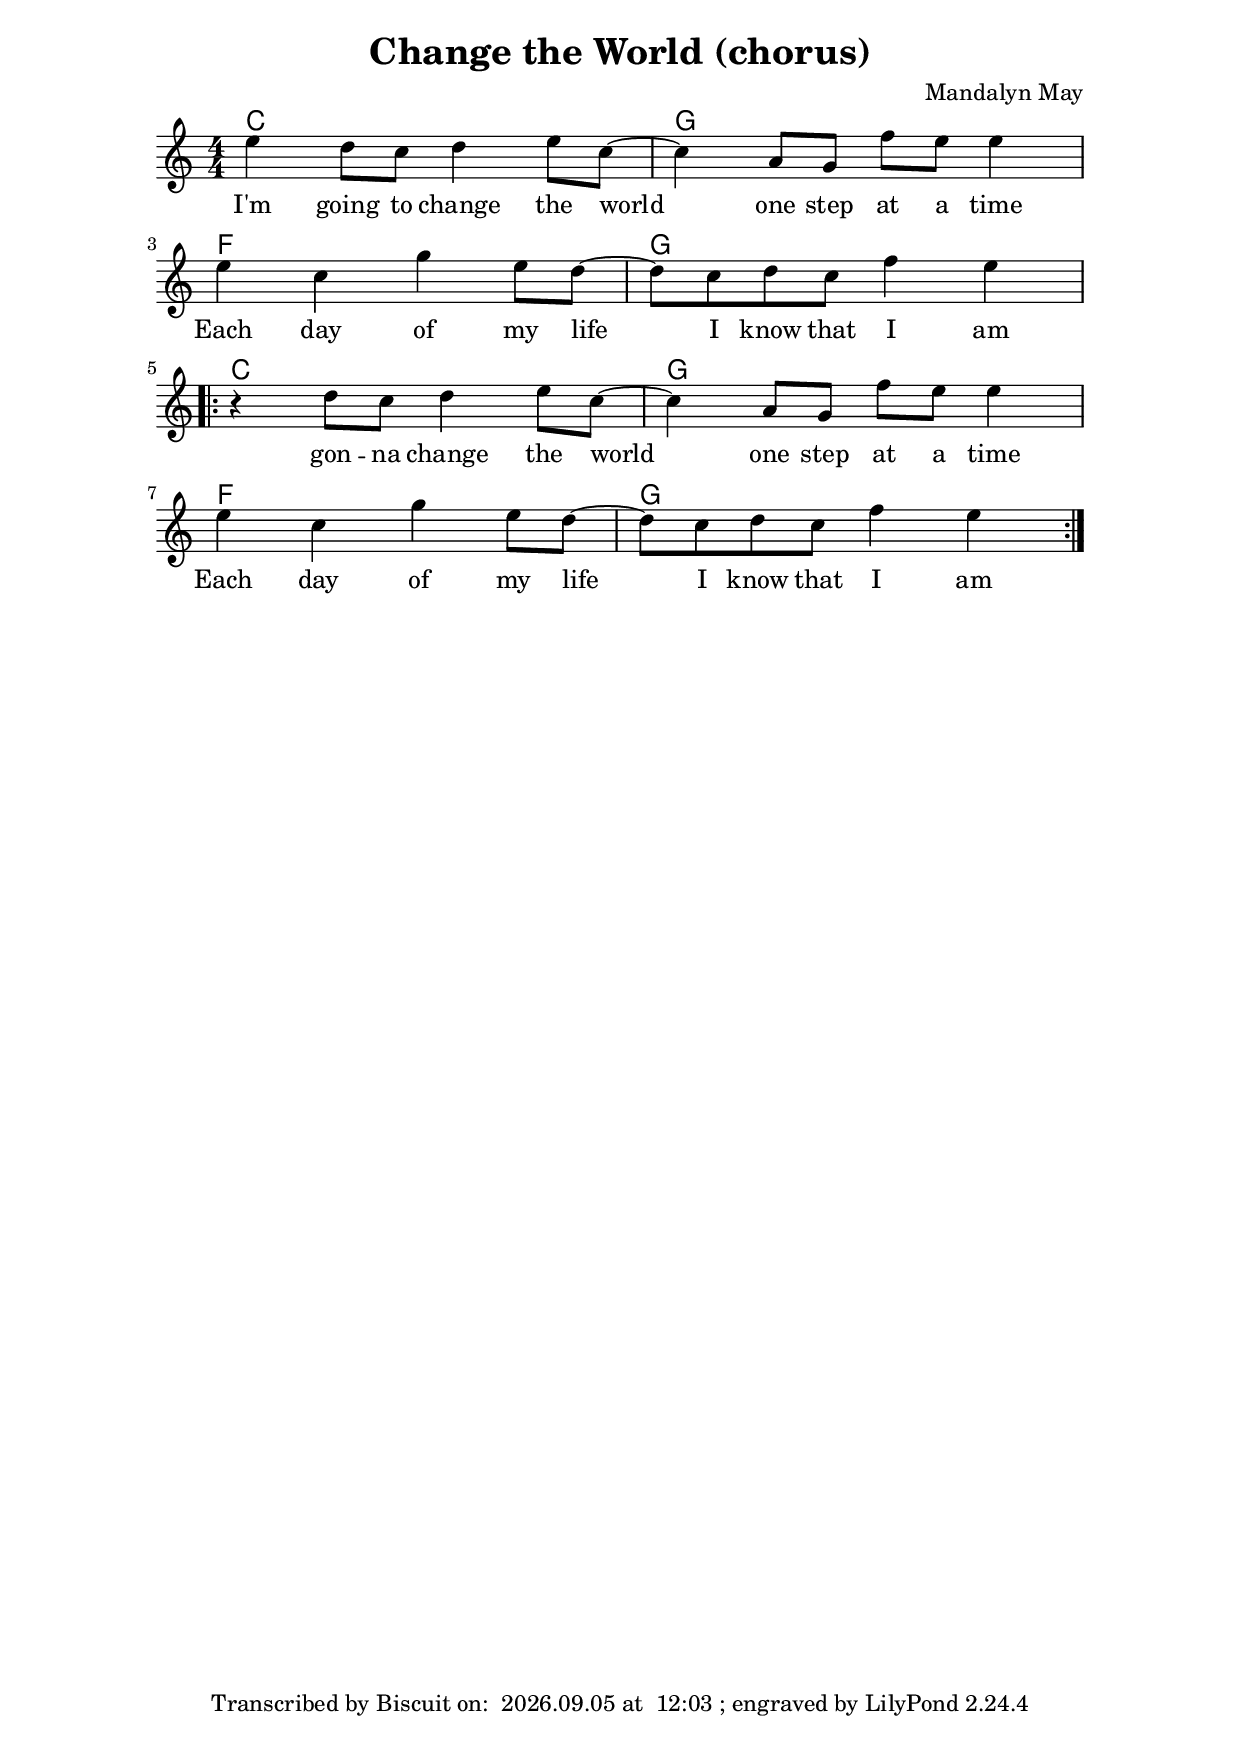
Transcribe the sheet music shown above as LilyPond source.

\version "2.16.1"

date = #(strftime "%Y.%m.%d" (localtime (current-time)))
hour = #(strftime "%H:%M" (localtime (current-time)))
\header {
  title = "Change the World (chorus)"
  composer = "Mandalyn May"
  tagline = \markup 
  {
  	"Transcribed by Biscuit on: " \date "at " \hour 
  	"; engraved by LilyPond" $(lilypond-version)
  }
}

% ****************************************************************
% Start cut-&-pastable-section
% ****************************************************************

\paper {
  indent = 0\mm
  line-width = 160\mm
  force-assignment = #""
  line-width = #(- line-width (* mm  3.000000))
}


% ****************************************************************
%\include "../fretboards/biscuit-fretboards.ly"

chorusChords = \chordmode 
{
	c1 | g1| f1 | g | 
	c1 | g1| f1 | g | 
}


%strum on 1     &3 &4
chorusMelody =
\new Voice = "chorusVocal"
{
  e4 d8 c8 d4 e8 c8 ~ | c4  a8 g8 f'8 e8 e4 |
  \break
  e4 c4 g'4 e8 d8 ~ | d8 c8 d8 c8 f4 e4 |
  \repeat volta 2
	{
	  r4 d8 c8 d4 e8 c8 ~ | c4  a8 g8 f'8 e8 e4 |
	  \break
	  e4 c4 g'4 e8 d8 ~ | d8 c8 d8 c8 f4 e4 |
	}
}


chorusLyrics = 
  \new Lyrics  \lyricsto chorusVocal 
  {
  I'm going to change the world | one step at a time 
  Each day of my life | I know that I am |
  
  gon -- na change the world | one step at a time 
  Each day of my life | I know that I am |
  }

%%%%%%%%%%%%%%%%%%%%%%%%%%%%%%%%%%%%%%%%%%%%%%

\score
{
<<
	\new ChordNames 
	{
		%\with { midiInstrument = #"acoustic guitar (nylon)" }
		{
		    \chorusChords
		}	
	}

	\new Voice = "vocal"
	{
		\relative c''
		{
			\numericTimeSignature
			\time 4/4
			{
				%\new Staff = "melodyStaff"
				{
					{
						\key c \major	
						{
							\chorusMelody
						}
					}
				}
			}
		}
	}
  
	%Lyrics
	{
		\chorusLyrics
	}

	% Enable this to write the notes of each chord on a new staff below the melody staff
	%\new Staff \chorusChords
>>

  \layout { indent = 0.0\cm }
  \midi {}
} 

% ****************************************************************